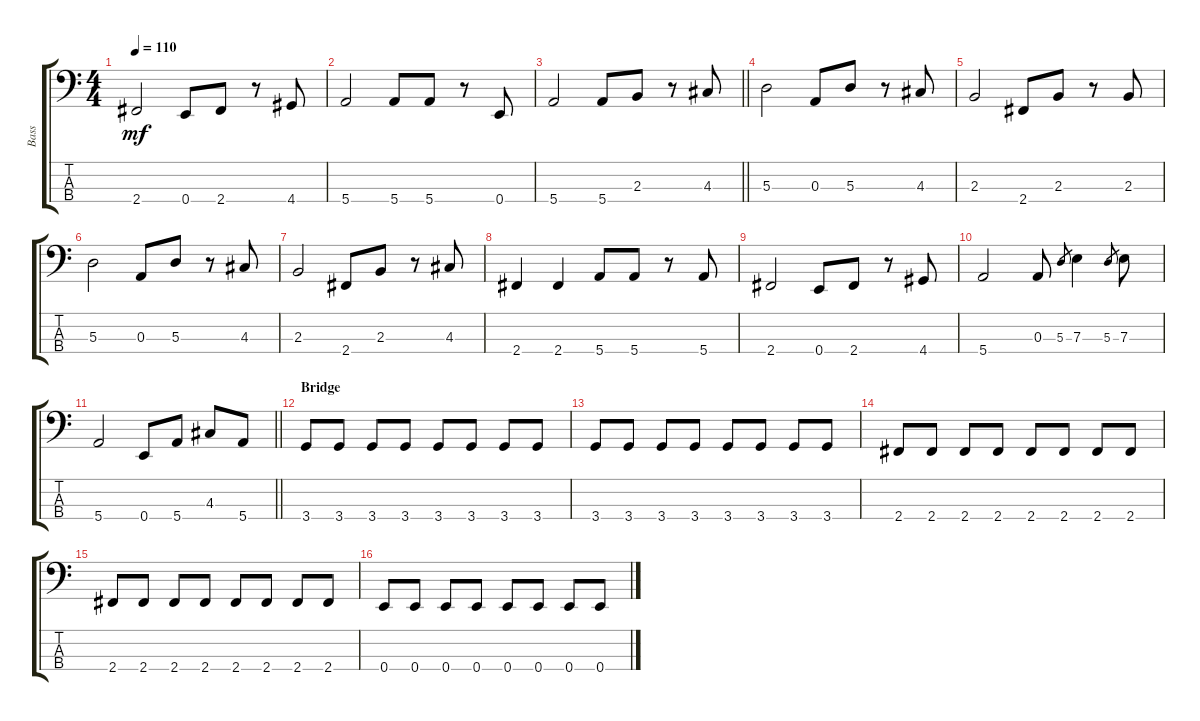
\track ("Bass" "Bass") {instrument electricbassfinger}
\staff {score tabs}
\tuning (G2 D2 A1 E1) {hide}
\ts (4 4)
\tempo 110
\clef f4
\ks c
2.4.2{dy mf} 0.4.8 2.4.8 r.8 4.4.8 |
5.4.2 5.4.8 5.4.8 r.8 0.4.8 |
\barLineRight lightlight
5.4.2 5.4.8 2.3.8 r.8 4.3.8 |
5.3.2 0.3.8 5.3.8 r.8 4.3.8 |
2.3.2 2.4.8 2.3.8 r.8 2.3.8 |
5.3.2 0.3.8 5.3.8 r.8 4.3.8 |
2.3.2 2.4.8 2.3.8 r.8 4.3.8 |
2.4.4 2.4.4 5.4.8 5.4.8 r.8 5.4.8 |
2.4.2 0.4.8 2.4.8 r.8 4.4.8 |
5.4.2 0.3.8 5.3.8{gr} 7.3.4 5.3.8{gr} 7.3.8 |
\barLineRight lightlight
5.4.2 0.4.8 5.4.8 4.3.8 5.4.8 |
\section ("" "Bridge")
3.4.8 3.4.8 3.4.8 3.4.8 3.4.8 3.4.8 3.4.8 3.4.8 |
3.4.8 3.4.8 3.4.8 3.4.8 3.4.8 3.4.8 3.4.8 3.4.8 |
2.4.8 2.4.8 2.4.8 2.4.8 2.4.8 2.4.8 2.4.8 2.4.8 |
2.4.8 2.4.8 2.4.8 2.4.8 2.4.8 2.4.8 2.4.8 2.4.8 |
0.4.8 0.4.8 0.4.8 0.4.8 0.4.8 0.4.8 0.4.8 0.4.8
